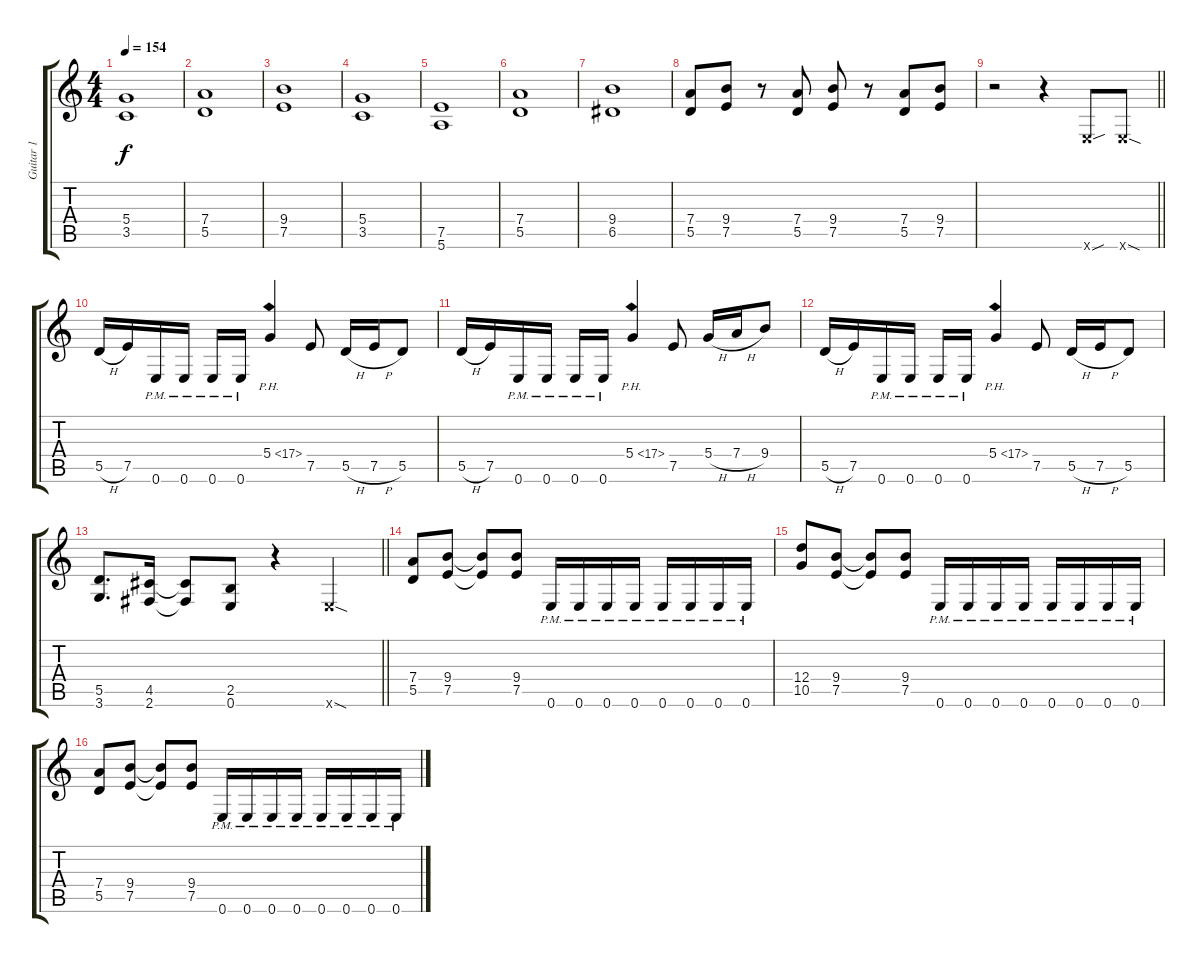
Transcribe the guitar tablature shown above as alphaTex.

\track ("Guitar 1" "Guitar 1") {instrument distortionguitar}
\staff {score tabs}
\tuning (E4 B3 G3 D3 A2 E2) {hide}
\ts (4 4)
\tempo 154
\clef g2
\ks c
(5.4 3.5).1{dy f} |
(7.4 5.5).1 |
(9.4 7.5).1 |
(5.4 3.5).1 |
(7.5 5.6).1 |
(7.4 5.5).1 |
(9.4 6.5).1 |
(7.4 5.5).8 (9.4 7.5).8 r.8 (7.4 5.5).8 (9.4 7.5).8 r.8 (7.4 5.5).8 (9.4 7.5).8 |
\barLineRight lightlight
r.2 r.4 0.6{sou x}.8 0.6{sod x}.8 |
5.5{h}.16 7.5.16 0.6{pm}.16 0.6{pm}.16 0.6{pm}.16 0.6{pm}.16 5.4{ph 12}.4 7.5.8 5.5{h}.16 7.5{h}.16 5.5.8 |
5.5{h}.16 7.5.16 0.6{pm}.16 0.6{pm}.16 0.6{pm}.16 0.6{pm}.16 5.4{ph 12}.4 7.5.8 5.4{h}.16 7.4{h}.16 9.4.8 |
5.5{h}.16 7.5.16 0.6{pm}.16 0.6{pm}.16 0.6{pm}.16 0.6{pm}.16 5.4{ph 12}.4 7.5.8 5.5{h}.16 7.5{h}.16 5.5.8 |
\barLineRight lightlight
(5.5 3.6).8{d} (4.5 2.6).16 (4.5{t} 2.6{t}).8 (2.5 0.6).8 r.4 0.6{sod x}.4 |
(7.4 5.5).8 (9.4 7.5).8 (9.4{t} 7.5{t}).8 (9.4 7.5).8 0.6{pm}.16 0.6{pm}.16 0.6{pm}.16 0.6{pm}.16 0.6{pm}.16 0.6{pm}.16 0.6{pm}.16 0.6{pm}.16 |
(12.4 10.5).8 (9.4 7.5).8 (9.4{t} 7.5{t}).8 (9.4 7.5).8 0.6{pm}.16 0.6{pm}.16 0.6{pm}.16 0.6{pm}.16 0.6{pm}.16 0.6{pm}.16 0.6{pm}.16 0.6{pm}.16 |
(7.4 5.5).8 (9.4 7.5).8 (9.4{t} 7.5{t}).8 (9.4 7.5).8 0.6{pm}.16 0.6{pm}.16 0.6{pm}.16 0.6{pm}.16 0.6{pm}.16 0.6{pm}.16 0.6{pm}.16 0.6{pm}.16
